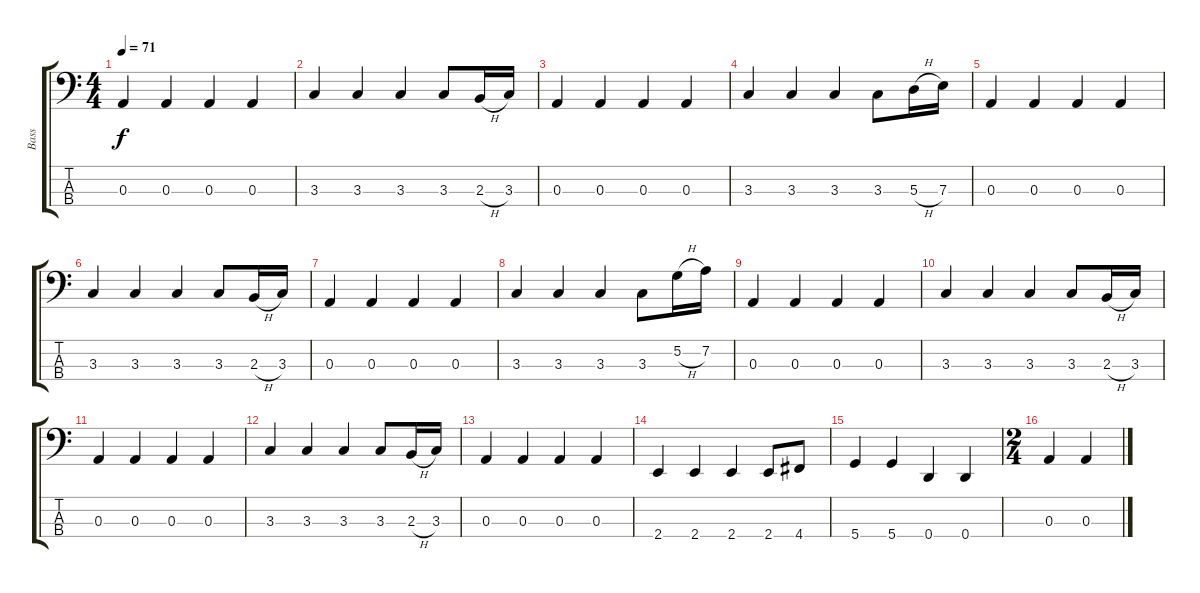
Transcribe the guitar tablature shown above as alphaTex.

\track ("Bass" "Bass") {instrument synthbass2}
\staff {score tabs}
\tuning (G2 D2 A1 D1) {hide}
\ts (4 4)
\tempo 71
\clef f4
\ks c
0.3.4{dy f instrument synthbass2} 0.3.4 0.3.4 0.3.4 |
3.3.4 3.3.4 3.3.4 3.3.8 2.3{h}.16 3.3.16 |
0.3.4 0.3.4 0.3.4 0.3.4 |
3.3.4 3.3.4 3.3.4 3.3.8 5.3{h}.16 7.3.16 |
0.3.4 0.3.4 0.3.4 0.3.4 |
3.3.4 3.3.4 3.3.4 3.3.8 2.3{h}.16 3.3.16 |
0.3.4 0.3.4 0.3.4 0.3.4 |
3.3.4 3.3.4 3.3.4 3.3.8 5.2{h}.16 7.2.16 |
0.3.4 0.3.4 0.3.4 0.3.4 |
3.3.4 3.3.4 3.3.4 3.3.8 2.3{h}.16 3.3.16 |
0.3.4 0.3.4 0.3.4 0.3.4 |
3.3.4 3.3.4 3.3.4 3.3.8 2.3{h}.16 3.3.16 |
0.3.4 0.3.4 0.3.4 0.3.4 |
2.4.4 2.4.4 2.4.4 2.4.8 4.4.8 |
5.4.4 5.4.4 0.4.4 0.4.4 |
\ts (2 4)
0.3.4 0.3.4
